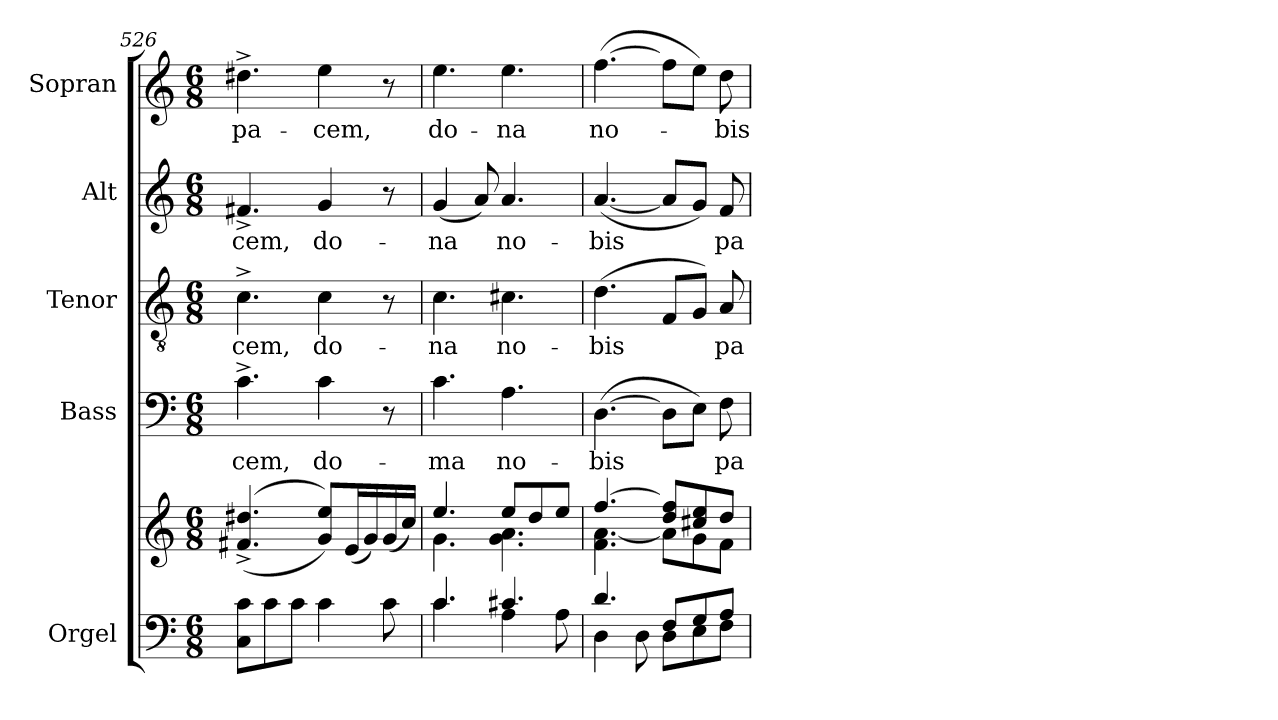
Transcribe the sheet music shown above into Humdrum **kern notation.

**kern	**kern	**kern	**text	**kern	**text	**kern	**text	**kern	**text
*part5	*part5	*part4	*part4	*part3	*part3	*part2	*part2	*part1	*part1
*staff6	*staff5	*staff4	*staff4	*staff3	*staff3	*staff2	*staff2	*staff1	*staff1
*I"Orgel	*	*I"Bass	*	*I"Tenor	*	*I"Alt	*	*I"Sopran	*
*I'Org.	*	*I'B.	*	*I'T.	*	*I'A.	*	*I'S.	*
*clefF4	*clefG2	*clefF4	*	*clefGv2	*	*clefG2	*	*clefG2	*
*k[]	*k[]	*k[]	*	*k[]	*	*k[]	*	*k[]	*
*C:	*C:	*C:	*	*C:	*	*C:	*	*C:	*
*M6/8	*M6/8	*M6/8	*	*M6/8	*	*M6/8	*	*M6/8	*
=526	=526	=526	=526	=526	=526	=526	=526	=526	=526
!	!	!	!LO:LY:b	!	!LO:LY:b	!	!LO:LY:b	!	!LO:LY:b
8C\ 8c\L	(<(<4.f#X/^< 4.dd#X/^<	4.c^>\	-cem,	4.c^>\	-cem,	4.f#X^>/	-cem,	4.dd#X^>\	pa-
8c\	.	.	.	.	.	.	.	.	.
8c\J	.	.	.	.	.	.	.	.	.
!	!	!	!LO:LY:b	!	!LO:LY:b	!	!LO:LY:b	!	!LO:LY:b
4c\	8g/ 8ee/L))	4c\	do-	4c\	do-	4g/	do-	4ee\	-cem,
.	(<16e/L	.	.	.	.	.	.	.	.
.	16g/)	.	.	.	.	.	.	.	.
8c\	(<16g/	8r	.	8r	.	8r	.	8r	.
.	16cc/JJ)	.	.	.	.	.	.	.	.
=527	=527	=527	=527	=527	=527	=527	=527	=527	=527
*^	*^	*	*	*	*	*	*	*	*
!	!	!	!	!	!LO:LY:b	!	!LO:LY:b	!	!LO:LY:b	!	!LO:LY:b
4.c/	4.c\	4.ee/	4.g\	4.c\	-ma	4.c\	-na	(<4g/	-na	4.ee\	do-
.	.	.	.	.	.	.	.	8a/)	.	.	.
!	!	!	!	!	!LO:LY:b	!	!LO:LY:b	!	!LO:LY:b	!	!LO:LY:b
4.c#X/	4A\	8ee/L	4.g\ 4.a\	4.A\	no-	4.c#X\	no-	4.a/	no-	4.ee\	-na
.	.	8dd/	.	.	.	.	.	.	.	.	.
.	8A\	8ee/J	.	.	.	.	.	.	.	.	.
=528	=528	=528	=528	=528	=528	=528	=528	=528	=528	=528	=528
!	!	!	!	!	!LO:LY:b	!	!LO:LY:b	!	!LO:LY:b	!	!LO:LY:b
4.d/	4D\	[>4.ff/	4.f\ [<4.a\	(>[4.D\	-bis	(>4.d\	-bis	(<[4.a/	-bis	(>[4.ff\	no-
.	8D\	.	.	.	.	.	.	.	.	.	.
8F/L	8D\L	8dd/ 8ff/]L	8a\L]	8D\L]	.	8F/L	.	8a/L]	.	8ff\L]	.
8G/	8E\	8cc#X/ 8ee/	8g\	8E\J)	.	8G/J)	.	8g/J)	.	8ee\J)	.
!	!	!	!	!	!LO:LY:b	!	!LO:LY:b	!	!LO:LY:b	!	!LO:LY:b
8A/J	8F\J	8dd/J	8f\J	8F\	pa-	8A/	pa-	8f/	pa-	8dd\	-bis
*v	*v	*	*	*	*	*	*	*	*	*	*
*	*v	*v	*	*	*	*	*	*	*	*
=	=	=	=	=	=	=	=	=	=
*-	*-	*-	*-	*-	*-	*-	*-	*-	*-
